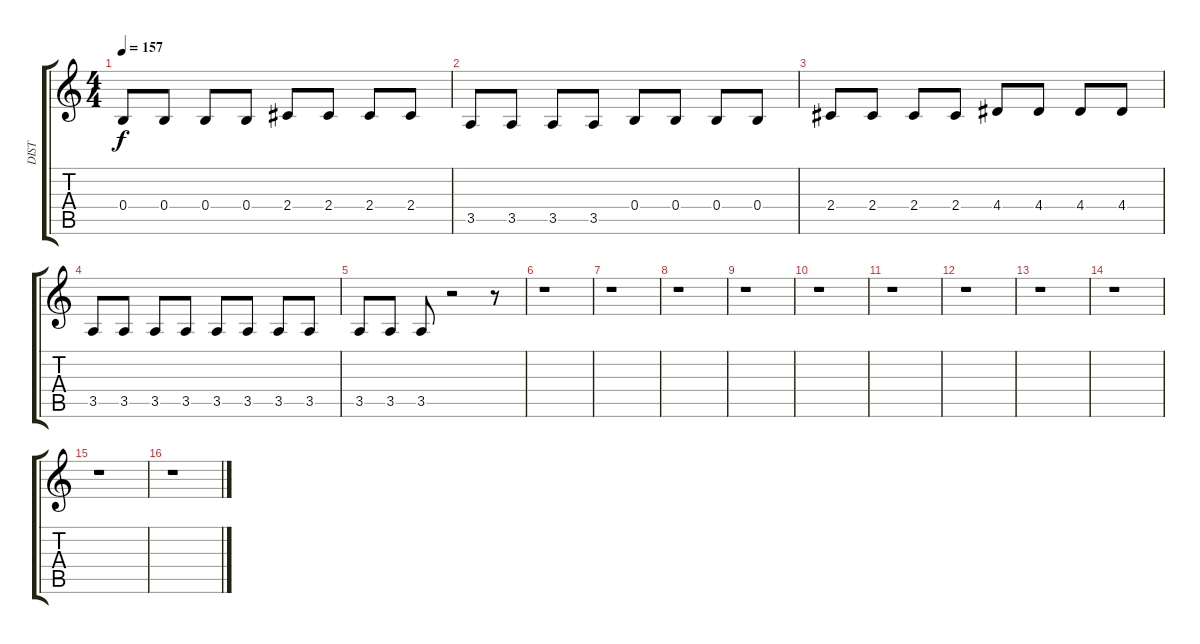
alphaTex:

\track ("DIST" "DIST") {instrument distortionguitar}
\staff {score tabs}
\tuning (Db4 Ab3 E3 B2 Gb2 Db2) {hide}
\ts (4 4)
\tempo 157
\clef g2
\ks c
0.4.8{dy f} 0.4.8 0.4.8 0.4.8 2.4.8 2.4.8 2.4.8 2.4.8 |
3.5.8 3.5.8 3.5.8 3.5.8 0.4.8 0.4.8 0.4.8 0.4.8 |
2.4.8 2.4.8 2.4.8 2.4.8 4.4.8 4.4.8 4.4.8 4.4.8 |
3.5.8 3.5.8 3.5.8 3.5.8 3.5.8 3.5.8 3.5.8 3.5.8 |
3.5.8 3.5.8 3.5.8 r.2 r.8 |
r.1 |
r.1 |
r.1 |
r.1 |
r.1 |
r.1 |
r.1 |
r.1 |
r.1 |
r.1 |
r.1
